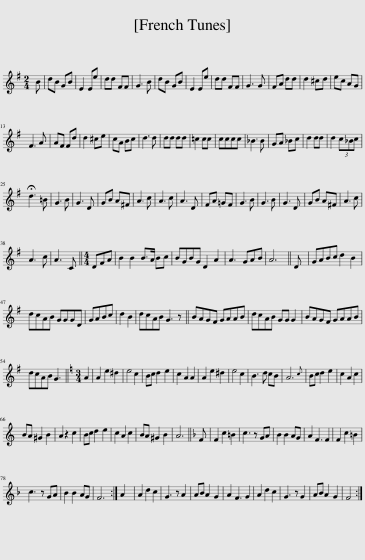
X:1
L:1/8
M:2/4
I:linebreak $
K:G
V:1 treble
V:1
 B | dB GB | E2 Ee | dd FF | G3 B | %5
 dB GB | E2 Ee | dd FF | G3 G | FA dd | %10
 d2 ^cd | ec AG |$ F3 A | AF Fd | d2 ^ce | %15
 cA Bc | d3 d | dd dd | =c2 cc | cccc | %20
 _B3 B | GA _Bc | d2 dd | d2 (3c_Bc |$ !fermata!d3 =B | %25
 G3 B | G3 D | GB A^F | A3 c | A3 c | %30
 A3 D | FA =GF | G3 B | G3 B | G3 D | %35
 GB A^F | A3 c |$ A3 c | A3 C ||[M:4/4] DFA | %40
 B2 B2 B>A Bc | BGBG D2 A2 | A3 GAB | A6 || D | %45
 GABc d2 B2 |$ dcAB GGGD | GABc | d2 B2 | dcAB G3 z || %50
 BAGF GAAB | dcAB GG G2 | BAGF GAAB |$ dcAB G3 ||[K:Amin][M:3/4] A2 | %55
 A2 e2 ^d2 | e4 c2 | Bc d2 e2 | c2 A2 A2 | A2 e2 ^d2 | %60
 e4 c2 | B3 d cB | A6{c} | Bc d2 e2 | c2 A2 c2 |$ %65
 BA ^G2 B2 | A2 z2 c2 | Bc d2 e2 | c2 A2 c2 | BA ^G2 B2 | %70
 A6 ||[K:F] F | F2 c2 =B2 | c3 z GA | B2 B2 AG | %75
 A2 F3 F2 | F2 c2 =B2 |$ c3 z GA | B2 B2 AG | F6 :| %80
 A2 | A2 d2 c2 | G3 z A2 | AB A2 G2 | A2 F3 G2 | %85
 A2 d2 c2 | G3 z G2 | AB A2 G2 | F4 :| %89
